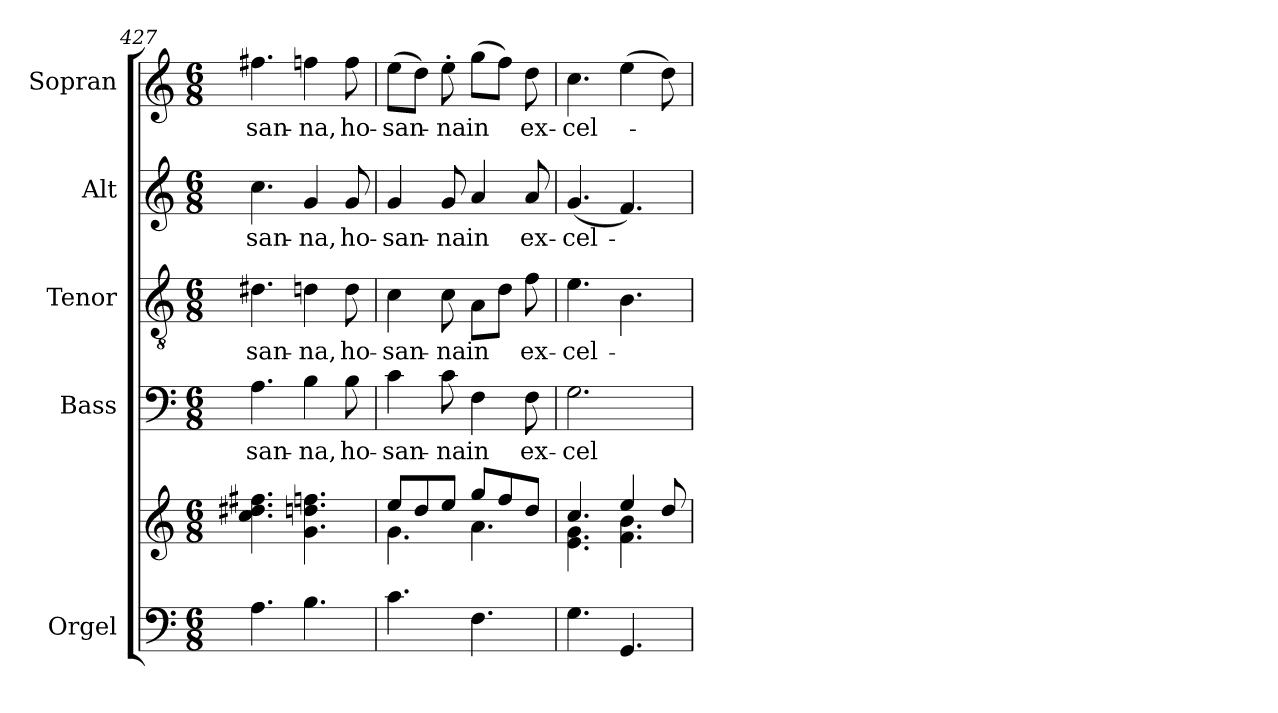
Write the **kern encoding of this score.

**kern	**kern	**kern	**text	**kern	**text	**kern	**text	**kern	**text
*part5	*part5	*part4	*part4	*part3	*part3	*part2	*part2	*part1	*part1
*staff6	*staff5	*staff4	*staff4	*staff3	*staff3	*staff2	*staff2	*staff1	*staff1
*I"Orgel	*	*I"Bass	*	*I"Tenor	*	*I"Alt	*	*I"Sopran	*
*I'Org.	*	*I'B	*	*I'T	*	*I'A	*	*I'S	*
*clefF4	*clefG2	*clefF4	*	*clefGv2	*	*clefG2	*	*clefG2	*
*k[]	*k[]	*k[]	*	*k[]	*	*k[]	*	*k[]	*
*C:	*C:	*C:	*	*C:	*	*C:	*	*C:	*
*M6/8	*M6/8	*M6/8	*	*M6/8	*	*M6/8	*	*M6/8	*
=427	=427	=427	=427	=427	=427	=427	=427	=427	=427
!	!	!	!LO:LY:b	!	!LO:LY:b	!	!LO:LY:b	!	!LO:LY:b
4.A\	4.cc\ 4.dd#X\ 4.ff#X\	4.A\	-san-	4.d#X\	-san-	4.cc\	-san-	4.ff#X\	-san-
!	!	!	!LO:LY:b	!	!LO:LY:b	!	!LO:LY:b	!	!LO:LY:b
4.B\	4.g\ 4.ddn\ 4.ffn\	4B\	-na,	4dn\	-na,	4g/	-na,	4ffn\	-na,
!	!	!	!LO:LY:b	!	!LO:LY:b	!	!LO:LY:b	!	!LO:LY:b
.	.	8B\	ho-	8d\	ho-	8g/	ho-	8ff\	ho-
=428	=428	=428	=428	=428	=428	=428	=428	=428	=428
*	*^	*	*	*	*	*	*	*	*
!	!	!	!	!LO:LY:b	!	!LO:LY:b	!	!LO:LY:b	!	!LO:LY:b
4.c\	8ee/L	4.g\	4c\	-san-	4c\	-san-	4g/	-san-	(>8ee\L	-san-
.	8dd/	.	.	.	.	.	.	.	8dd\J)	.
!	!	!	!	!LO:LY:b	!	!LO:LY:b	!	!LO:LY:b	!	!LO:LY:b
.	8ee/J	.	8c\	-na	8c\	-na	8g/	-na	8ee'>\	-na
!	!	!	!	!LO:LY:b	!	!LO:LY:b	!	!LO:LY:b	!	!LO:LY:b
4.F\	8gg/L	4.a\	4F\	in	8A\L	in	4a/	in	(>8gg\L	in
.	8ff/	.	.	.	8d\J	.	.	.	8ff\J)	.
!	!	!	!	!LO:LY:b	!	!LO:LY:b	!	!LO:LY:b	!	!LO:LY:b
.	8dd/J	.	8F\	ex-	8f\	ex-	8a/	ex-	8dd\	ex-
=429	=429	=429	=429	=429	=429	=429	=429	=429	=429	=429
!	!	!	!	!LO:LY:b	!	!LO:LY:b	!	!LO:LY:b	!	!LO:LY:b
4.G\	4.cc/	4.e\ 4.g\	2.G\	-cel-	4.e\	-cel-	(<4.g/	-cel-	4.cc\	-cel-
4.GG/	4ee/	4.f\ 4.b\	.	.	4.B\	.	4.f/)	.	(>4ee\	.
.	8dd/	.	.	.	.	.	.	.	8dd\)	.
*	*v	*v	*	*	*	*	*	*	*	*
=	=	=	=	=	=	=	=	=	=
*-	*-	*-	*-	*-	*-	*-	*-	*-	*-
